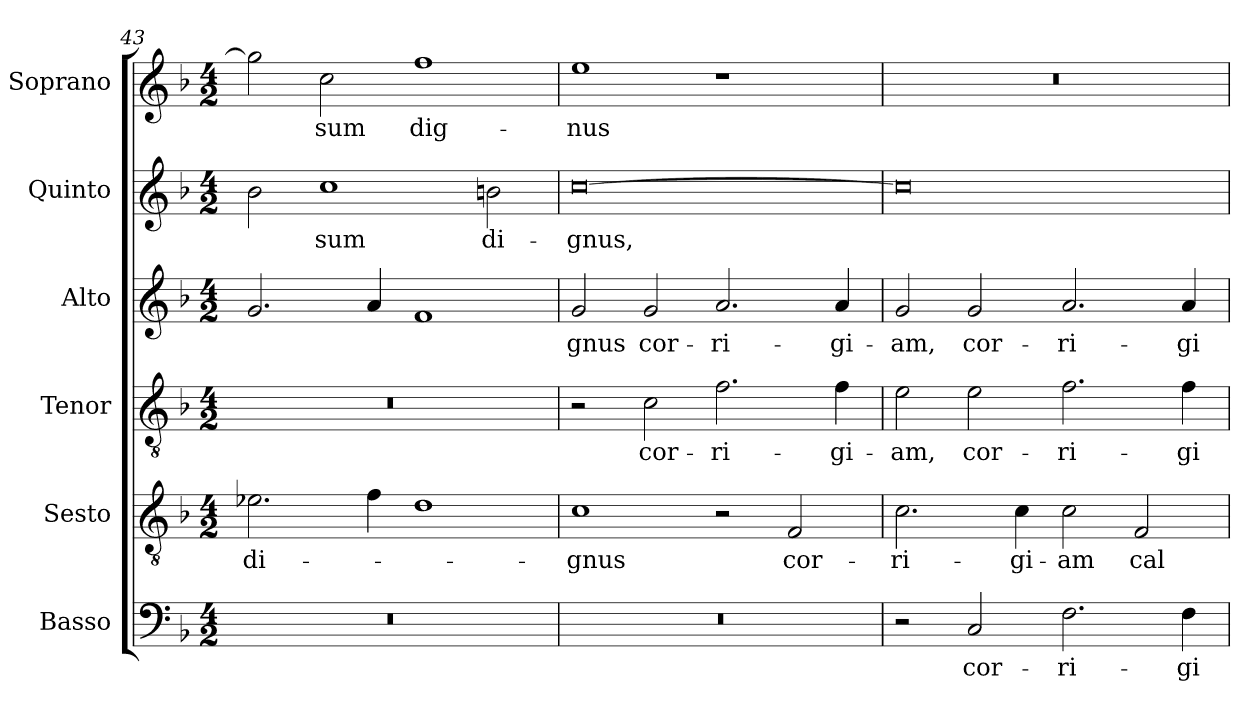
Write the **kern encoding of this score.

**kern	**text	**kern	**text	**kern	**text	**kern	**text	**kern	**text	**kern	**text
*part6	*part6	*part5	*part5	*part4	*part4	*part3	*part3	*part2	*part2	*part1	*part1
*staff6	*staff6	*staff5	*staff5	*staff4	*staff4	*staff3	*staff3	*staff2	*staff2	*staff1	*staff1
*I"Basso	*	*I"Sesto	*	*I"Tenor	*	*I"Alto	*	*I"Quinto	*	*I"Soprano	*
*I'B.	*	*I'Ss.	*	*I'T.	*	*I'A.	*	*I'Q.	*	*I'S.	*
*clefF4	*	*clefGv2	*	*clefGv2	*	*clefG2	*	*clefG2	*	*clefG2	*
*	*	*ITrd7c12	*	*ITrd7c12	*	*	*	*	*	*	*
*k[b-]	*	*k[b-]	*	*k[b-]	*	*k[b-]	*	*k[b-]	*	*k[b-]	*
*F:	*	*F:	*	*F:	*	*F:	*	*F:	*	*F:	*
*M4/2	*	*M4/2	*	*M4/2	*	*M4/2	*	*M4/2	*	*M4/2	*
=43	=43	=43	=43	=43	=43	=43	=43	=43	=43	=43	=43
!LO:N:vis=1	!	!	!	!	!	!	!	!	!	!	!
!	!	!	!LO:LY:b:color=#000000	!LO:N:vis=1	!	!	!	!	!	!	!
0r	.	2.E-Xi\	di-	0r	.	2.gi/	.	2b-i\	.	2ggi\]	.
!	!	!	!	!	!	!	!	!	!LO:LY:b:color=#000000	!	!
!	!	!	!	!	!	!	!	!	!	!	!LO:LY:b:color=#000000
.	.	.	.	.	.	.	.	1cci	sum	2cci\	sum
.	.	4Fi\	.	.	.	4ai/	.	.	.	.	.
!	!	!	!	!	!	!	!	!	!	!	!LO:LY:b:color=#000000
.	.	1Di	.	.	.	1fi	.	.	.	1ffi	dig-
!	!	!	!	!	!	!	!	!	!LO:LY:b:color=#000000	!	!
.	.	.	.	.	.	.	.	2bni\	di-	.	.
=44	=44	=44	=44	=44	=44	=44	=44	=44	=44	=44	=44
!LO:N:vis=1	!	!	!	!	!	!	!	!	!	!	!
!	!	!	!LO:LY:b:color=#000000	!	!	!	!	!	!	!	!
!	!	!	!	!	!	!	!LO:LY:b:color=#000000	!	!	!	!
!	!	!	!	!	!	!	!	!	!LO:LY:b:color=#000000	!	!
!	!	!	!	!	!	!	!	!	!	!	!LO:LY:b:color=#000000
0r	.	1Ci	-gnus	2r	.	2gi/	-gnus	[0cci	-gnus,	1eei	-nus
!	!	!	!	!	!LO:LY:b:color=#000000	!	!	!	!	!	!
!	!	!	!	!	!	!	!LO:LY:b:color=#000000	!	!	!	!
.	.	.	.	2Ci\	cor-	2gi/	cor-	.	.	.	.
!	!	!	!	!	!LO:LY:b:color=#000000	!	!	!	!	!	!
!	!	!	!	!	!	!	!LO:LY:b:color=#000000	!	!	!	!
.	.	2r	.	2.Fi\	-ri-	2.ai/	-ri-	.	.	1r	.
!	!	!	!LO:LY:b:color=#000000	!	!	!	!	!	!	!	!
.	.	2FFi/	cor-	.	.	.	.	.	.	.	.
!	!	!	!	!	!LO:LY:b:color=#000000	!	!	!	!	!	!
!	!	!	!	!	!	!	!LO:LY:b:color=#000000	!	!	!	!
.	.	.	.	4Fi\	-gi-	4ai/	-gi-	.	.	.	.
!!LO:LB:g=z
=45	=45	=45	=45	=45	=45	=45	=45	=45	=45	=45	=45
!	!	!	!LO:LY:b:color=#000000	!	!	!	!	!	!	!	!
!	!	!	!	!	!LO:LY:b:color=#000000	!	!	!	!	!	!
!	!	!	!	!	!	!	!LO:LY:b:color=#000000	!	!	!LO:N:vis=1	!
2r	.	2.Ci\	-ri-	2Ei\	-am,	2gi/	-am,	0cci]	.	0r	.
!	!LO:LY:b:color=#000000	!	!	!	!	!	!	!	!	!	!
!	!	!	!	!	!LO:LY:b:color=#000000	!	!	!	!	!	!
!	!	!	!	!	!	!	!LO:LY:b:color=#000000	!	!	!	!
2Ci/	cor-	.	.	2Ei\	cor-	2gi/	cor-	.	.	.	.
!	!	!	!LO:LY:b:color=#000000	!	!	!	!	!	!	!	!
.	.	4Ci\	-gi-	.	.	.	.	.	.	.	.
!	!LO:LY:b:color=#000000	!	!	!	!	!	!	!	!	!	!
!	!	!	!LO:LY:b:color=#000000	!	!	!	!	!	!	!	!
!	!	!	!	!	!LO:LY:b:color=#000000	!	!	!	!	!	!
!	!	!	!	!	!	!	!LO:LY:b:color=#000000	!	!	!	!
2.Fi\	-ri-	2Ci\	-am	2.Fi\	-ri-	2.ai/	-ri-	.	.	.	.
!	!	!	!LO:LY:b:color=#000000	!	!	!	!	!	!	!	!
.	.	2FFi/	cal-	.	.	.	.	.	.	.	.
!	!LO:LY:b:color=#000000	!	!	!	!	!	!	!	!	!	!
!	!	!	!	!	!LO:LY:b:color=#000000	!	!	!	!	!	!
!	!	!	!	!	!	!	!LO:LY:b:color=#000000	!	!	!	!
4Fi\	-gi-	.	.	4Fi\	-gi-	4ai/	-gi-	.	.	.	.
=	=	=	=	=	=	=	=	=	=	=	=
*-	*-	*-	*-	*-	*-	*-	*-	*-	*-	*-	*-
